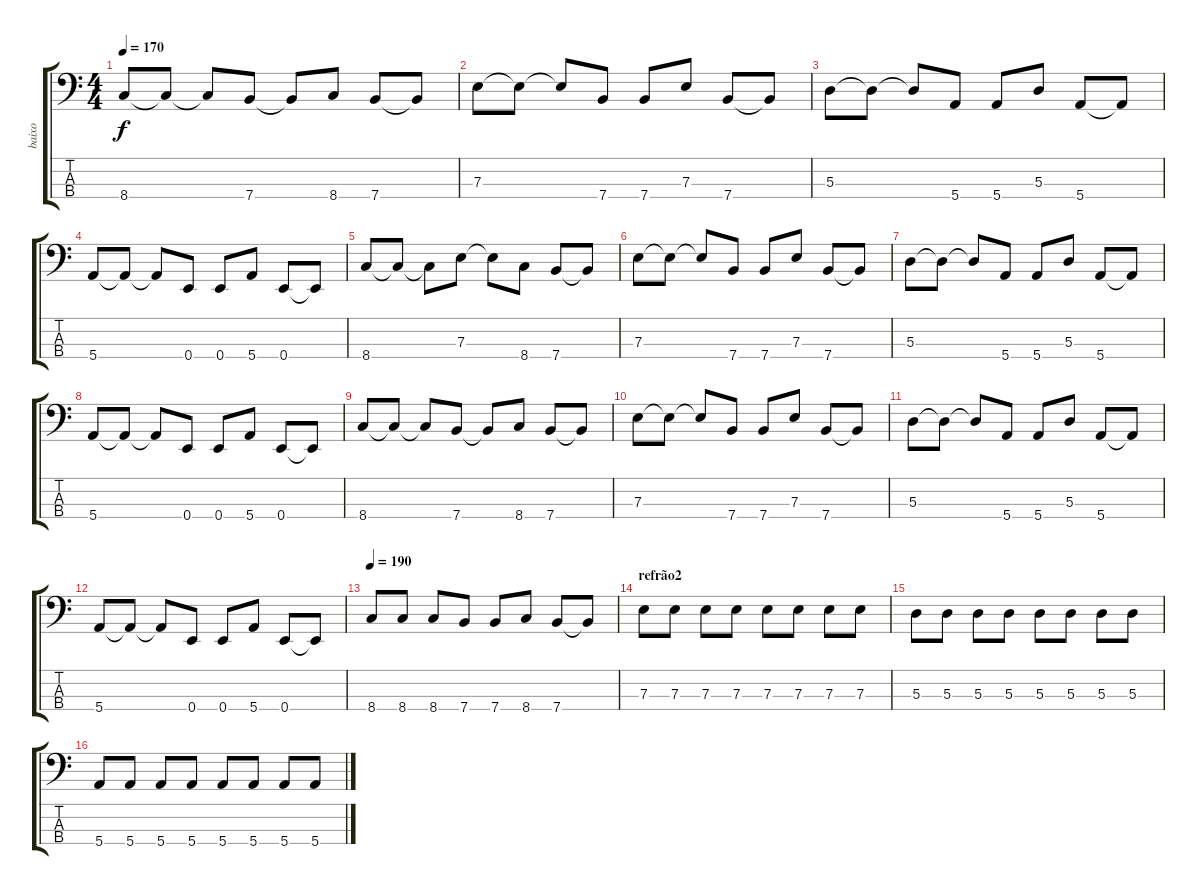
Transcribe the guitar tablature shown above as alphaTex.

\track ("baixo" "baixo") {instrument electricbassfinger}
\staff {score tabs}
\tuning (G2 D2 A1 E1) {hide}
\ts (4 4)
\tempo 170
\clef f4
\ks c
8.4.8{dy f} 8.4{t}.8 8.4{t}.8 7.4.8 7.4{t}.8 8.4.8 7.4.8 7.4{t}.8 |
7.3.8 7.3{t}.8 7.3{t}.8 7.4.8 7.4.8 7.3.8 7.4.8 7.4{t}.8 |
5.3.8 5.3{t}.8 5.3{t}.8 5.4.8 5.4.8 5.3.8 5.4.8 5.4{t}.8 |
5.4.8 5.4{t}.8 5.4{t}.8 0.4.8 0.4.8 5.4.8 0.4.8 0.4{t}.8 |
8.4.8 8.4{t}.8 8.4{t}.8 7.3.8 7.3{t}.8 8.4.8 7.4.8 7.4{t}.8 |
7.3.8 7.3{t}.8 7.3{t}.8 7.4.8 7.4.8 7.3.8 7.4.8 7.4{t}.8 |
5.3.8 5.3{t}.8 5.3{t}.8 5.4.8 5.4.8 5.3.8 5.4.8 5.4{t}.8 |
5.4.8 5.4{t}.8 5.4{t}.8 0.4.8 0.4.8 5.4.8 0.4.8 0.4{t}.8 |
8.4.8 8.4{t}.8 8.4{t}.8 7.4.8 7.4{t}.8 8.4.8 7.4.8 7.4{t}.8 |
7.3.8 7.3{t}.8 7.3{t}.8 7.4.8 7.4.8 7.3.8 7.4.8 7.4{t}.8 |
5.3.8 5.3{t}.8 5.3{t}.8 5.4.8 5.4.8 5.3.8 5.4.8 5.4{t}.8 |
5.4.8 5.4{t}.8 5.4{t}.8 0.4.8 0.4.8 5.4.8 0.4.8 0.4{t}.8 |
\tempo 190
8.4.8 8.4.8 8.4.8 7.4.8 7.4.8 8.4.8 7.4.8 7.4{t}.8 |
\section ("" "refrão2")
7.3.8 7.3.8 7.3.8 7.3.8 7.3.8 7.3.8 7.3.8 7.3.8 |
5.3.8 5.3.8 5.3.8 5.3.8 5.3.8 5.3.8 5.3.8 5.3.8 |
5.4.8 5.4.8 5.4.8 5.4.8 5.4.8 5.4.8 5.4.8 5.4.8
